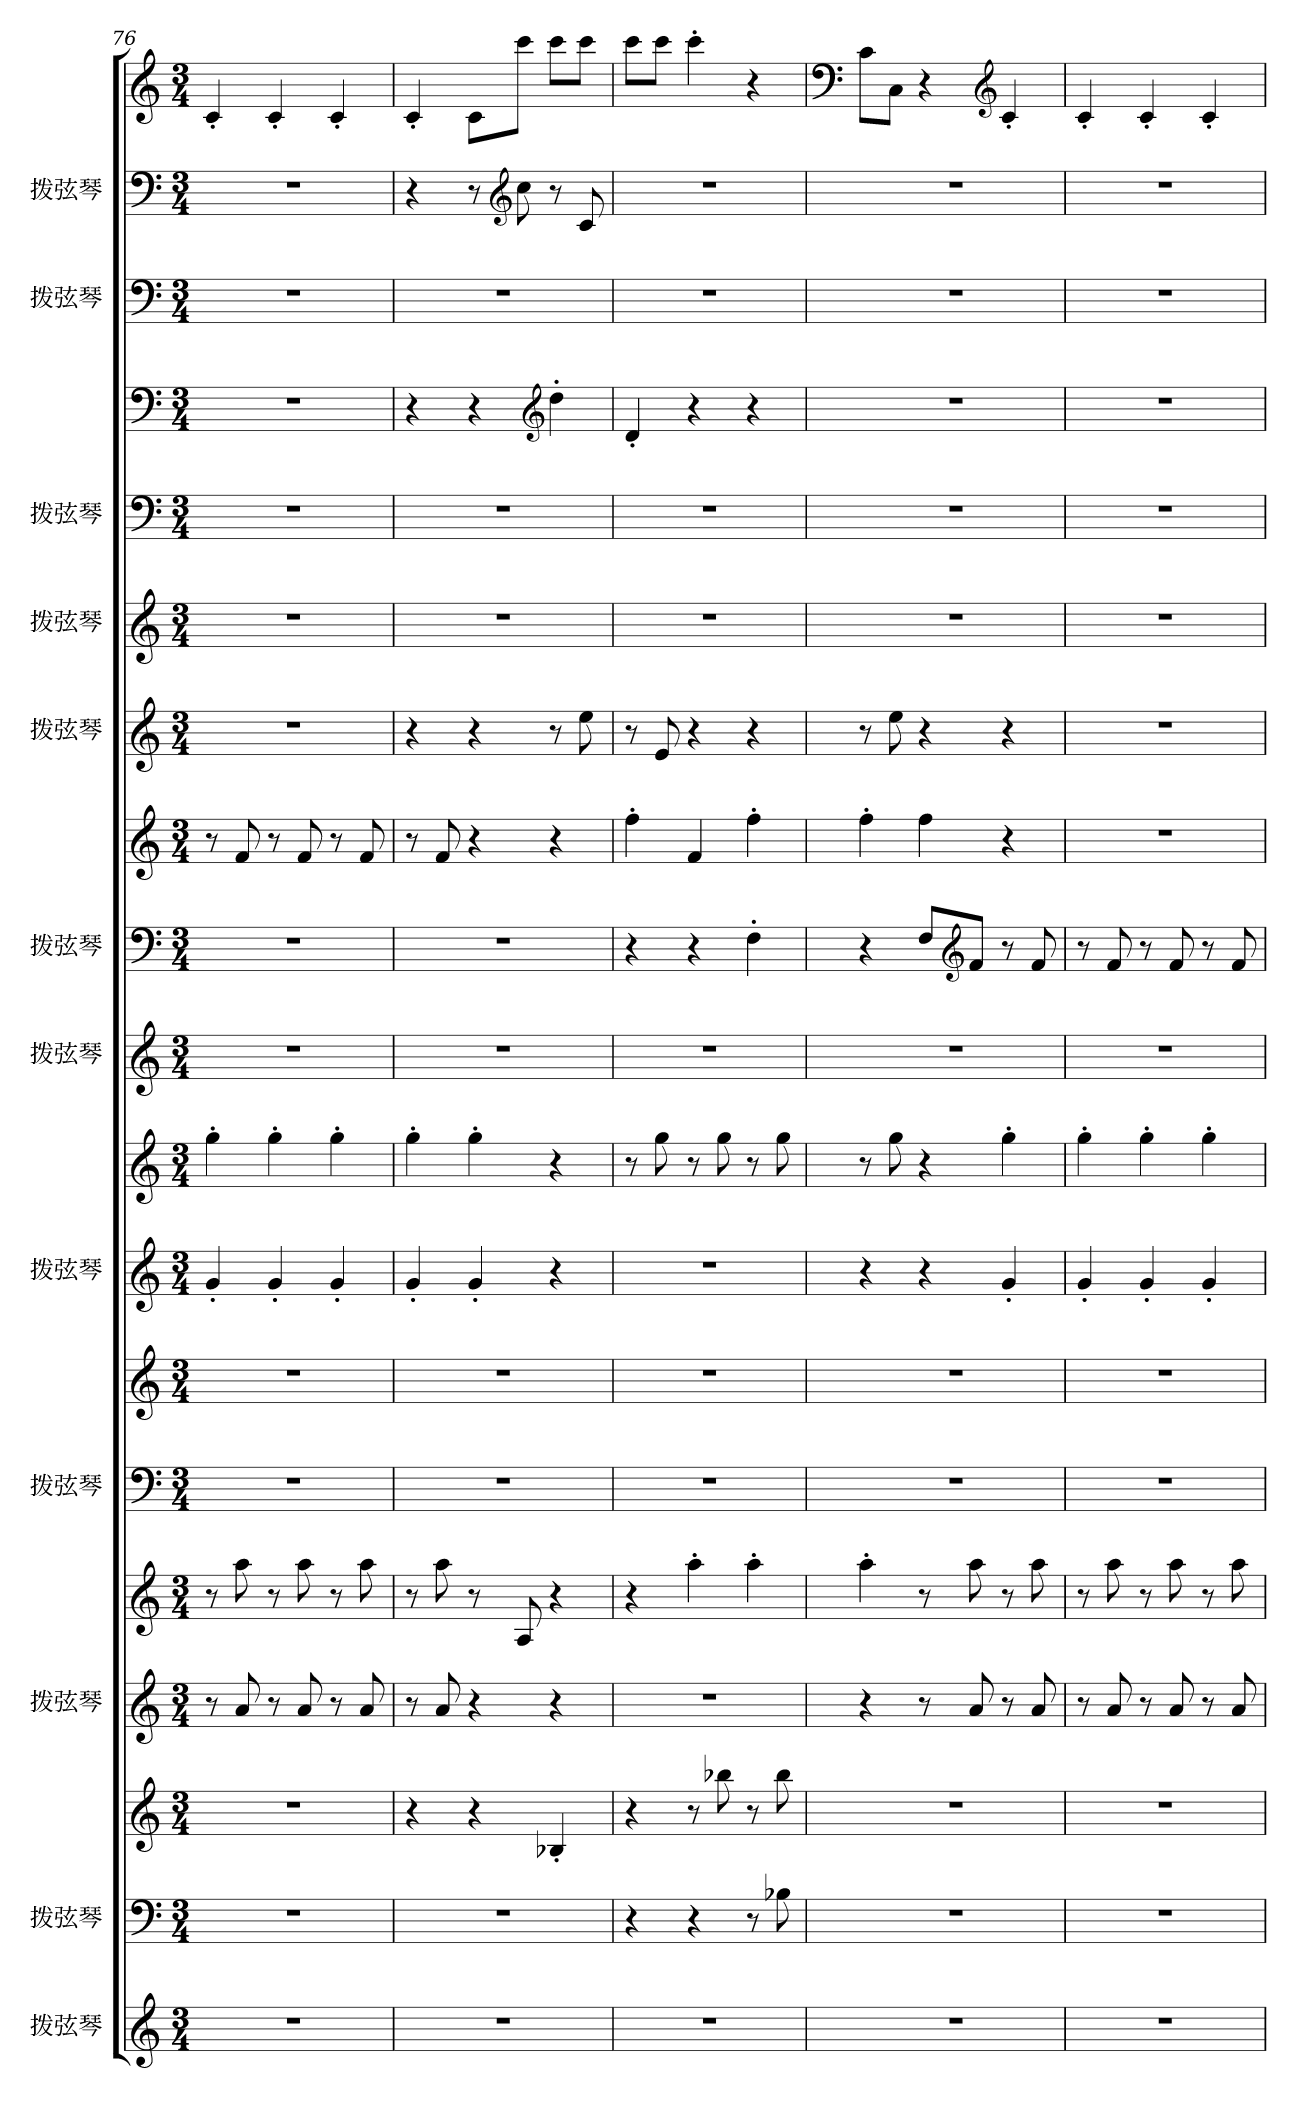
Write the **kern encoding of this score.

**kern	**kern	**kern	**kern	**kern	**kern	**kern	**kern	**kern	**kern	**kern	**kern	**kern	**kern	**kern	**kern	**kern	**kern	**kern
*part12	*part11	*part11	*part10	*part10	*part9	*part9	*part8	*part8	*part7	*part6	*part6	*part5	*part4	*part3	*part3	*part2	*part1	*part1
*staff19	*staff18	*staff17	*staff16	*staff15	*staff14	*staff13	*staff12	*staff11	*staff10	*staff9	*staff8	*staff7	*staff6	*staff5	*staff4	*staff3	*staff2	*staff1
*I"拨弦琴	*I"拨弦琴	*	*I"拨弦琴	*	*I"拨弦琴	*	*I"拨弦琴	*	*I"拨弦琴	*I"拨弦琴	*	*I"拨弦琴	*I"拨弦琴	*I"拨弦琴	*	*I"拨弦琴	*I"拨弦琴	*
*clefG2	*clefF4	*clefG2	*clefG2	*clefG2	*clefF4	*clefG2	*clefG2	*clefG2	*clefG2	*clefF4	*clefG2	*clefG2	*clefG2	*clefF4	*clefF4	*clefF4	*clefF4	*clefG2
*k[]	*k[]	*k[]	*k[]	*k[]	*k[]	*k[]	*k[]	*k[]	*k[]	*k[]	*k[]	*k[]	*k[]	*k[]	*k[]	*k[]	*k[]	*k[]
*M3/4	*M3/4	*M3/4	*M3/4	*M3/4	*M3/4	*M3/4	*M3/4	*M3/4	*M3/4	*M3/4	*M3/4	*M3/4	*M3/4	*M3/4	*M3/4	*M3/4	*M3/4	*M3/4
=76	=76	=76	=76	=76	=76	=76	=76	=76	=76	=76	=76	=76	=76	=76	=76	=76	=76	=76
2.r	2.r	2.r	8r	8r	2.r	2.r	4g'/	4gg'\	2.r	2.r	8r	2.r	2.r	2.r	2.r	2.r	2.r	4c'/
.	.	.	8a/	8aa\	.	.	.	.	.	.	8f/	.	.	.	.	.	.	.
.	.	.	8r	8r	.	.	4g'/	4gg'\	.	.	8r	.	.	.	.	.	.	4c'/
.	.	.	8a/	8aa\	.	.	.	.	.	.	8f/	.	.	.	.	.	.	.
.	.	.	8r	8r	.	.	4g'/	4gg'\	.	.	8r	.	.	.	.	.	.	4c'/
.	.	.	8a/	8aa\	.	.	.	.	.	.	8f/	.	.	.	.	.	.	.
=77	=77	=77	=77	=77	=77	=77	=77	=77	=77	=77	=77	=77	=77	=77	=77	=77	=77	=77
2.r	2.r	4r	8r	8r	2.r	2.r	4g'/	4gg'\	2.r	2.r	8r	4r	2.r	2.r	4r	2.r	4r	4c'/
.	.	.	8a/	8aa\	.	.	.	.	.	.	8f/	.	.	.	.	.	.	.
.	.	4r	4r	8r	.	.	4g'/	4gg'\	.	.	4r	4r	.	.	4r	.	8r	8c\L
*	*	*	*	*	*	*	*	*	*	*	*	*	*	*	*	*	*clefG2	*
.	.	.	.	8A/	.	.	.	.	.	.	.	.	.	.	.	.	8cc\	8ccc\J
*	*	*	*	*	*	*	*	*	*	*	*	*	*	*	*clefG2	*	*	*
.	.	4B-X'/	4r	4r	.	.	4r	4r	.	.	4r	8r	.	.	4dd'\	.	8r	8ccc\L
.	.	.	.	.	.	.	.	.	.	.	.	8ee\	.	.	.	.	8c/	8ccc\J
!!LO:PB:g=z
=78	=78	=78	=78	=78	=78	=78	=78	=78	=78	=78	=78	=78	=78	=78	=78	=78	=78	=78
2.r	4r	4r	2.r	4r	2.r	2.r	2.r	8r	2.r	4r	4ff'\	8r	2.r	2.r	4d'/	2.r	2.r	8ccc\L
.	.	.	.	.	.	.	.	8gg\	.	.	.	8e/	.	.	.	.	.	8ccc\J
.	4r	8r	.	4aa'\	.	.	.	8r	.	4r	4f/	4r	.	.	4r	.	.	4ccc'\
.	.	8bb-X\	.	.	.	.	.	8gg\	.	.	.	.	.	.	.	.	.	.
.	8r	8r	.	4aa'\	.	.	.	8r	.	4F'\	4ff'\	4r	.	.	4r	.	.	4r
.	8B-X\	8bb-\	.	.	.	.	.	8gg\	.	.	.	.	.	.	.	.	.	.
=79	=79	=79	=79	=79	=79	=79	=79	=79	=79	=79	=79	=79	=79	=79	=79	=79	=79	=79
*	*	*	*	*	*	*	*	*	*	*	*	*	*	*	*	*	*	*clefF4
2.r	2.r	2.r	4r	4aa'\	2.r	2.r	4r	8r	2.r	4r	4ff'\	8r	2.r	2.r	2.r	2.r	2.r	8c\L
.	.	.	.	.	.	.	.	8gg\	.	.	.	8ee\	.	.	.	.	.	8C\J
.	.	.	8r	8r	.	.	4r	4r	.	8F/L	4ff\	4r	.	.	.	.	.	4r
*	*	*	*	*	*	*	*	*	*	*clefG2	*	*	*	*	*	*	*	*
.	.	.	8a/	8aa\	.	.	.	.	.	8f/J	.	.	.	.	.	.	.	.
*	*	*	*	*	*	*	*	*	*	*	*	*	*	*	*	*	*	*clefG2
.	.	.	8r	8r	.	.	4g'/	4gg'\	.	8r	4r	4r	.	.	.	.	.	4c'/
.	.	.	8a/	8aa\	.	.	.	.	.	8f/	.	.	.	.	.	.	.	.
=80	=80	=80	=80	=80	=80	=80	=80	=80	=80	=80	=80	=80	=80	=80	=80	=80	=80	=80
2.r	2.r	2.r	8r	8r	2.r	2.r	4g'/	4gg'\	2.r	8r	2.r	2.r	2.r	2.r	2.r	2.r	2.r	4c'/
.	.	.	8a/	8aa\	.	.	.	.	.	8f/	.	.	.	.	.	.	.	.
.	.	.	8r	8r	.	.	4g'/	4gg'\	.	8r	.	.	.	.	.	.	.	4c'/
.	.	.	8a/	8aa\	.	.	.	.	.	8f/	.	.	.	.	.	.	.	.
.	.	.	8r	8r	.	.	4g'/	4gg'\	.	8r	.	.	.	.	.	.	.	4c'/
.	.	.	8a/	8aa\	.	.	.	.	.	8f/	.	.	.	.	.	.	.	.
=	=	=	=	=	=	=	=	=	=	=	=	=	=	=	=	=	=	=
*-	*-	*-	*-	*-	*-	*-	*-	*-	*-	*-	*-	*-	*-	*-	*-	*-	*-	*-
